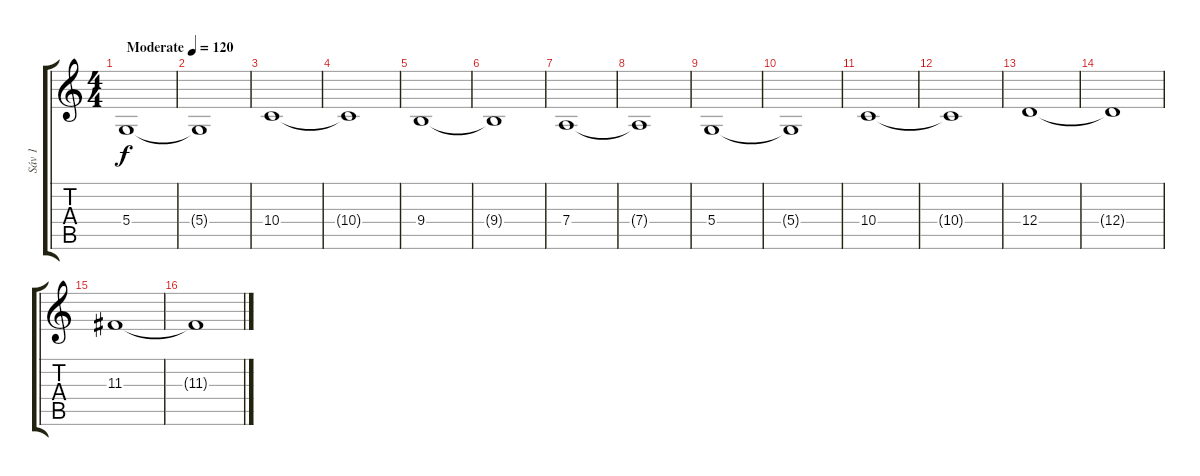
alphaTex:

\track ("Sáv 1" "Sáv 1") {instrument stringensemble2}
\staff {score tabs}
\tuning (E4 B3 G3 D3 A2 E2) {hide}
\ts (4 4)
\tempo (120 "Moderate")
\clef g2
\ks c
5.4.1{dy f instrument stringensemble2} |
5.4{t}.1 |
10.4.1 |
10.4{t}.1 |
9.4.1 |
9.4{t}.1 |
7.4.1 |
7.4{t}.1 |
5.4.1 |
5.4{t}.1 |
10.4.1 |
10.4{t}.1 |
12.4.1 |
12.4{t}.1 |
11.3.1 |
11.3{t}.1
